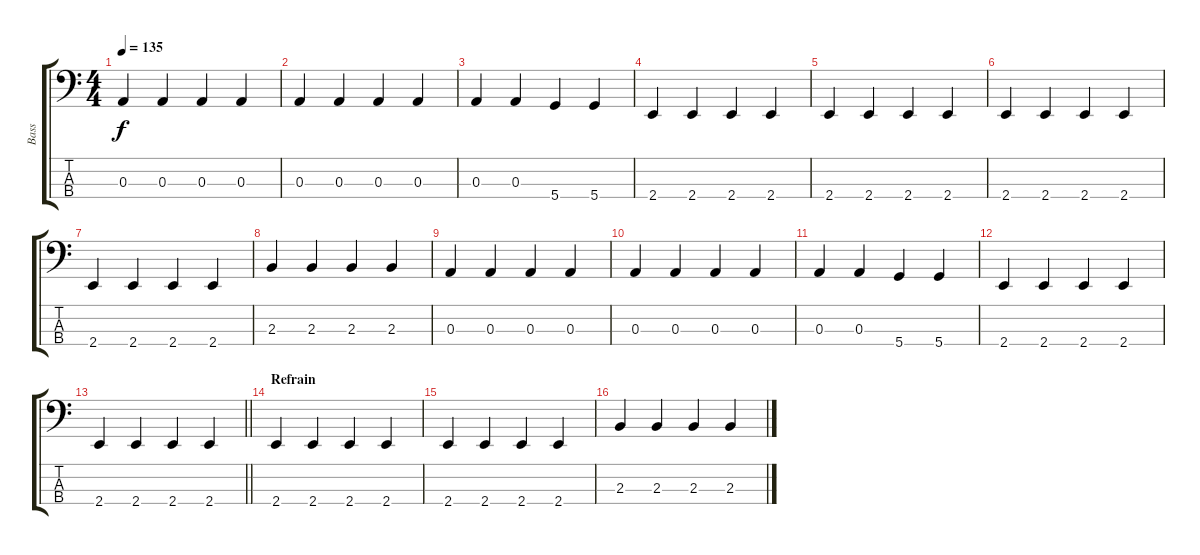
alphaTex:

\track ("Bass" "Bass") {instrument electricbassfinger}
\staff {score tabs}
\tuning (G2 D2 A1 D1) {hide}
\ts (4 4)
\tempo 135
\clef f4
\ks c
0.3.4{dy f} 0.3.4 0.3.4 0.3.4 |
0.3.4 0.3.4 0.3.4 0.3.4 |
0.3.4 0.3.4 5.4.4 5.4.4 |
2.4.4 2.4.4 2.4.4 2.4.4 |
2.4.4 2.4.4 2.4.4 2.4.4 |
2.4.4 2.4.4 2.4.4 2.4.4 |
2.4.4 2.4.4 2.4.4 2.4.4 |
2.3.4 2.3.4 2.3.4 2.3.4 |
0.3.4 0.3.4 0.3.4 0.3.4 |
0.3.4 0.3.4 0.3.4 0.3.4 |
0.3.4 0.3.4 5.4.4 5.4.4 |
2.4.4 2.4.4 2.4.4 2.4.4 |
\barLineRight lightlight
2.4.4 2.4.4 2.4.4 2.4.4 |
\section ("" "Refrain")
2.4.4 2.4.4 2.4.4 2.4.4 |
2.4.4 2.4.4 2.4.4 2.4.4 |
2.3.4 2.3.4 2.3.4 2.3.4
